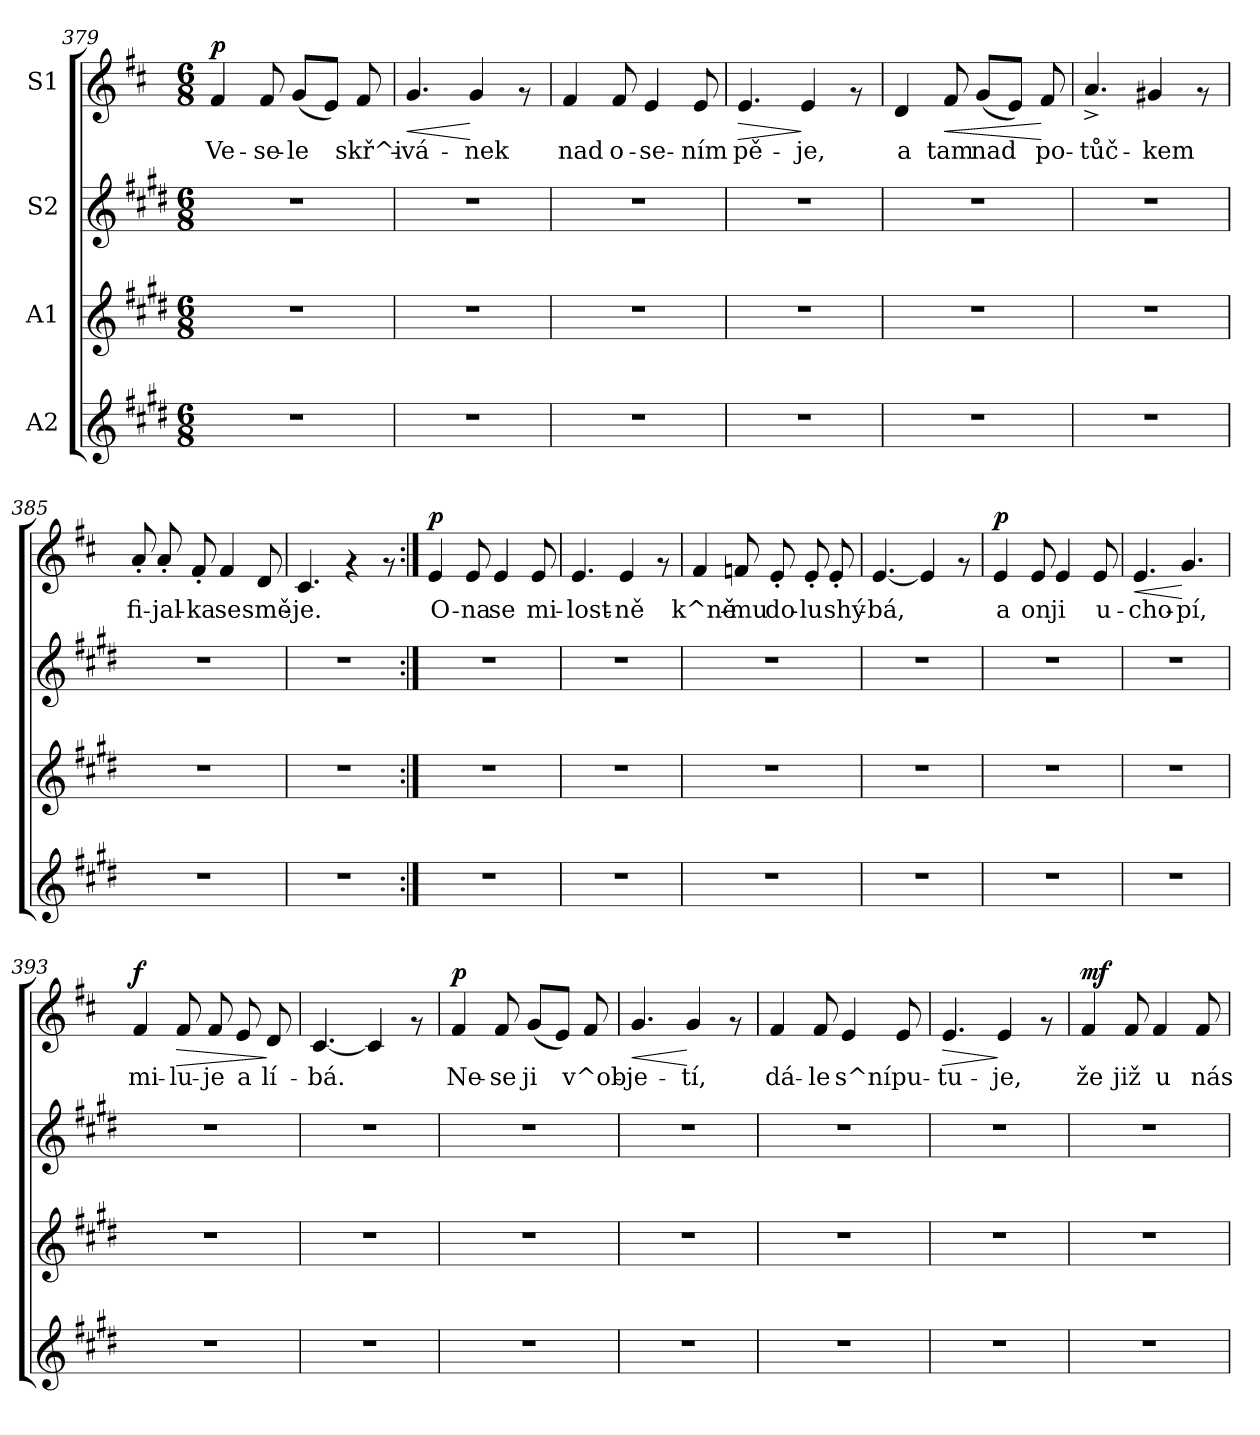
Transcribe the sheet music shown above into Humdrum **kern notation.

**kern	**kern	**kern	**kern	**text	**dynam
*part4	*part3	*part2	*part1	*part1	*part1
*staff4	*staff3	*staff2	*staff1	*staff1	*staff1
*I"A2	*I"A1	*I"S2	*I"S1	*	*
*clefG2	*clefG2	*clefG2	*clefG2	*	*
*k[f#c#g#d#]	*k[f#c#g#d#]	*k[f#c#g#d#]	*k[f#c#]	*	*
*E:	*E:	*E:	*D:	*	*
*M6/8	*M6/8	*M6/8	*M6/8	*	*
=379	=379	=379	=379	=379	=379
!	!	!	!	!LO:LY:b:cj	!LO:DY:a
2.r	2.r	2.r	4f#/	Ve-	p
!	!	!	!	!LO:LY:b:cj	!
.	.	.	8f#/	-se-	.
!	!	!	!	!LO:LY:b:cj	!
.	.	.	(<8g/L	-le	.
!	!	!	!	!LO:LY:b:cj	!
.	.	.	8e/J)	.	.
!	!	!	!	!LO:LY:b:cj	!
.	.	.	8f#/	skř^i-	.
=380	=380	=380	=380	=380	=380
!	!	!	!	!LO:LY:b:cj	!LO:HP:b
2.r	2.r	2.r	4.g/	-vá-	<
!	!	!	!	!LO:LY:b:cj	!
.	.	.	4g/	-nek	[
.	.	.	8rf	.	.
=381	=381	=381	=381	=381	=381
!	!	!	!	!LO:LY:b:cj	!
2.r	2.r	2.r	4f#/	nad	.
!	!	!	!	!LO:LY:b:cj	!
.	.	.	8f#/	o-	.
!	!	!	!	!LO:LY:b:cj	!
.	.	.	4e/	-se-	.
!	!	!	!	!LO:LY:b:cj	!
.	.	.	8e/	-ním	.
=382	=382	=382	=382	=382	=382
!	!	!	!	!LO:LY:b:cj	!LO:HP:b
2.r	2.r	2.r	4.e/	pě-	>
!	!	!	!	!LO:LY:b:cj	!
.	.	.	4e/	-je,	]
.	.	.	8rf	.	.
=383	=383	=383	=383	=383	=383
!	!	!	!	!LO:LY:b:cj	!
2.r	2.r	2.r	4d/	a	.
!	!	!	!	!LO:LY:b:cj	!LO:HP:b
.	.	.	8f#/	tam	<
!	!	!	!	!LO:LY:b:cj	!
.	.	.	(<8g/L	nad	.
!	!	!	!	!LO:LY:b:cj	!
.	.	.	8e/J)	.	.
!	!	!	!	!LO:LY:b:cj	!
.	.	.	8f#/	po-	[
=384	=384	=384	=384	=384	=384
!	!	!	!	!LO:LY:b:cj	!
2.r	2.r	2.r	4.a^>/	-tůč-	.
!	!	!	!	!LO:LY:b:cj	!
.	.	.	4g#X/	-kem	.
.	.	.	8rf	.	.
!!LO:LB:g=z
=385	=385	=385	=385	=385	=385
!	!	!	!	!LO:LY:b:cj	!
2.r	2.r	2.r	8a'>/	fi-	.
!	!	!	!	!LO:LY:b:cj	!
.	.	.	8a'>/	-jal-	.
!	!	!	!	!LO:LY:b:cj	!
.	.	.	8f#'>/	-ka	.
!	!	!	!	!LO:LY:b:cj	!
.	.	.	4f#/	se	.
!	!	!	!	!LO:LY:b:cj	!
.	.	.	8d/	smě-	.
=386	=386	=386	=386	=386	=386
!	!	!	!	!LO:LY:b:cj	!
2.r	2.r	2.r	4.c#/	-je.	.
.	.	.	4rf	.	.
.	.	.	8rf	.	.
=387:|!	=387:|!	=387:|!	=387:|!	=387:|!	=387:|!
!	!	!	!	!LO:LY:b:cj	!LO:DY:a
2.r	2.r	2.r	4e/	O-	p
!	!	!	!	!LO:LY:b:cj	!
.	.	.	8e/	-na	.
!	!	!	!	!LO:LY:b:cj	!
.	.	.	4e/	se	.
!	!	!	!	!LO:LY:b:cj	!
.	.	.	8e/	mi-	.
=388	=388	=388	=388	=388	=388
!	!	!	!	!LO:LY:b:cj	!
2.r	2.r	2.r	4.e/	-lost-	.
!	!	!	!	!LO:LY:b:cj	!
.	.	.	4e/	-ně	.
.	.	.	8rf	.	.
=389	=389	=389	=389	=389	=389
!	!	!	!	!LO:LY:b:cj	!
2.r	2.r	2.r	4f#/	k^ně-	.
!	!	!	!	!LO:LY:b:cj	!
.	.	.	8fn/	-mu	.
!	!	!	!	!LO:LY:b:cj	!
.	.	.	8e'>/	do-	.
!	!	!	!	!LO:LY:b:cj	!
.	.	.	8e'>/	-lu	.
!	!	!	!	!LO:LY:b:cj	!
.	.	.	8e'>/	shý-	.
=390	=390	=390	=390	=390	=390
!	!	!	!	!LO:LY:b:cj	!
2.r	2.r	2.r	[<4.e/	-bá,	.
!	!	!	!	!LO:LY:b:cj	!
.	.	.	4e/]	.	.
.	.	.	8rf	.	.
!!LO:LB:g=z
=391	=391	=391	=391	=391	=391
!	!	!	!	!LO:LY:b:cj	!LO:DY:a
2.r	2.r	2.r	4e/	a	p
!	!	!	!	!LO:LY:b:cj	!
.	.	.	8e/	on	.
!	!	!	!	!LO:LY:b:cj	!
.	.	.	4e/	ji	.
!	!	!	!	!LO:LY:b:cj	!
.	.	.	8e/	u-	.
=392	=392	=392	=392	=392	=392
!	!	!	!	!LO:LY:b:cj	!LO:HP:b
2.r	2.r	2.r	4.e/	-cho-	<
!	!	!	!	!LO:LY:b:cj	!
.	.	.	4.g/	-pí,	[
=393	=393	=393	=393	=393	=393
!	!	!	!	!LO:LY:b:cj	!LO:DY:a
2.r	2.r	2.r	4f#/	mi-	f
!	!	!	!	!LO:LY:b:cj	!LO:HP:b
.	.	.	8f#/	-lu-	>
!	!	!	!	!LO:LY:b:cj	!
.	.	.	8f#/	-je	.
!	!	!	!	!LO:LY:b:cj	!
.	.	.	8e/	a	.
!	!	!	!	!LO:LY:b:cj	!
.	.	.	8d/	lí-	]
=394	=394	=394	=394	=394	=394
!	!	!	!	!LO:LY:b:cj	!
2.r	2.r	2.r	[<4.c#/	-bá.	.
!	!	!	!	!LO:LY:b:cj	!
.	.	.	4c#/]	.	.
.	.	.	8rf	.	.
=395	=395	=395	=395	=395	=395
!	!	!	!	!LO:LY:b:cj	!LO:DY:a
2.r	2.r	2.r	4f#/	Ne-	p
!	!	!	!	!LO:LY:b:cj	!
.	.	.	8f#/	-se	.
!	!	!	!	!LO:LY:b:cj	!
.	.	.	(<8g/L	ji	.
!	!	!	!	!LO:LY:b:cj	!
.	.	.	8e/J)	.	.
!	!	!	!	!LO:LY:b:cj	!
.	.	.	8f#/	v^ob-	.
=396	=396	=396	=396	=396	=396
!	!	!	!	!LO:LY:b:cj	!LO:HP:b
2.r	2.r	2.r	4.g/	-je-	<
!	!	!	!	!LO:LY:b:cj	!
.	.	.	4g/	-tí,	[
.	.	.	8rf	.	.
!!LO:LB:g=z
=397	=397	=397	=397	=397	=397
!	!	!	!	!LO:LY:b:cj	!
2.r	2.r	2.r	4f#/	dá-	.
!	!	!	!	!LO:LY:b:cj	!
.	.	.	8f#/	-le	.
!	!	!	!	!LO:LY:b:cj	!
.	.	.	4e/	s^ní	.
!	!	!	!	!LO:LY:b:cj	!
.	.	.	8e/	pu-	.
=398	=398	=398	=398	=398	=398
!	!	!	!	!LO:LY:b:cj	!LO:HP:b
2.r	2.r	2.r	4.e/	-tu-	>
!	!	!	!	!LO:LY:b:cj	!
.	.	.	4e/	-je,	]
.	.	.	8rf	.	.
=399	=399	=399	=399	=399	=399
!	!	!	!	!LO:LY:b:cj	!LO:DY:a
2.r	2.r	2.r	4f#/	že	mf
!	!	!	!	!LO:LY:b:cj	!
.	.	.	8f#/	již	.
!	!	!	!	!LO:LY:b:cj	!
.	.	.	4f#/	u	.
!	!	!	!	!LO:LY:b:cj	!
.	.	.	8f#/	nás	.
=	=	=	=	=	=
*-	*-	*-	*-	*-	*-
